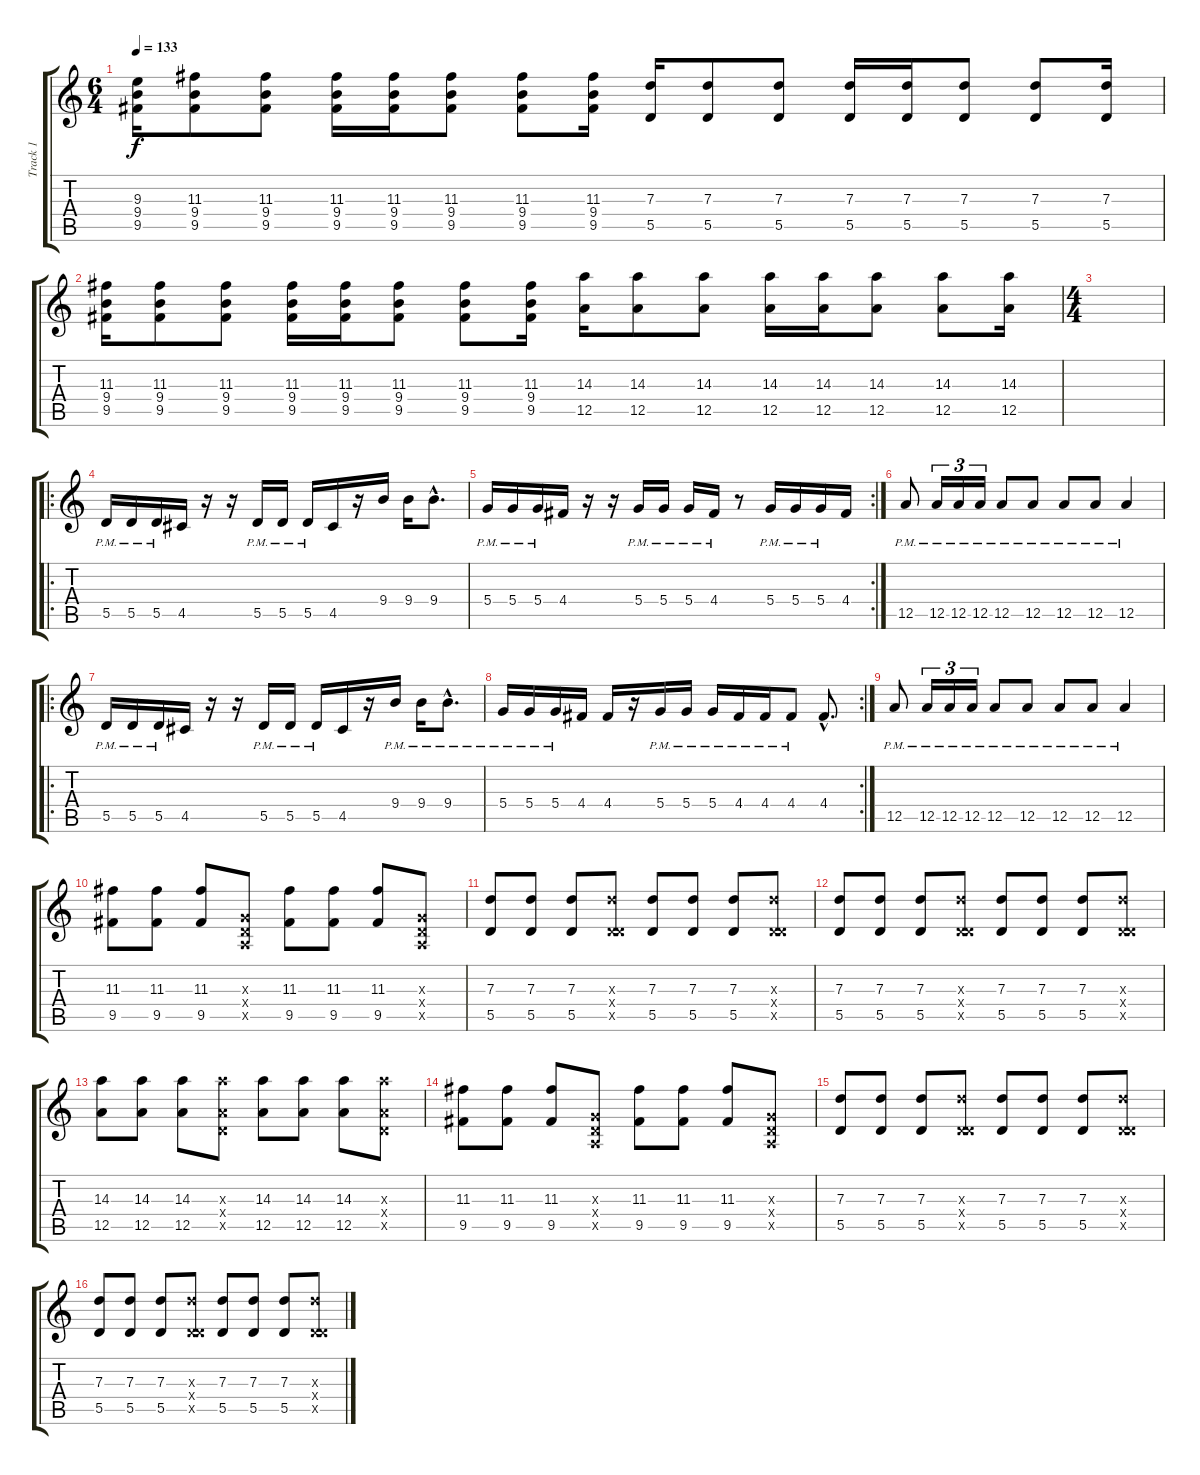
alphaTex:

\track ("Track 1" "Track 1") {instrument distortionguitar}
\staff {score tabs}
\tuning (E4 B3 G3 D3 A2 E2) {hide}
\ts (6 4)
\tempo 133
\clef g2
\ks c
(9.3 9.4 9.5).16{dy f} (11.3 9.4 9.5).8 (11.3 9.4 9.5).8 (11.3 9.4 9.5).16 (11.3 9.4 9.5).16 (11.3 9.4 9.5).8 (11.3 9.4 9.5).8 (11.3 9.4 9.5).16 (7.3 5.5).16 (7.3 5.5).8 (7.3 5.5).8 (7.3 5.5).16 (7.3 5.5).16 (7.3 5.5).8 (7.3 5.5).8 (7.3 5.5).16 |
(11.3 9.4 9.5).16 (11.3 9.4 9.5).8 (11.3 9.4 9.5).8 (11.3 9.4 9.5).16 (11.3 9.4 9.5).16 (11.3 9.4 9.5).8 (11.3 9.4 9.5).8 (11.3 9.4 9.5).16 (14.3 12.5).16 (14.3 12.5).8 (14.3 12.5).8 (14.3 12.5).16 (14.3 12.5).16 (14.3 12.5).8 (14.3 12.5).8 (14.3 12.5).16 |
\ts (4 4)
|
\ro
5.5{pm}.16 5.5{pm}.16 5.5{pm}.16 4.5.16 r.16 r.16 5.5{pm}.16 5.5{pm}.16 5.5{pm}.16 4.5.16 r.16 9.4.16 9.4.16 9.4{hac}.8{d} |
\rc 2
5.4{pm}.16 5.4{pm}.16 5.4{pm}.16 4.4.16 r.16 r.16 5.4{pm}.16 5.4{pm}.16 5.4{pm}.16 4.4{pm}.16 r.8 5.4{pm}.16 5.4{pm}.16 5.4{pm}.16 4.4.16 |
12.5{pm}.8 12.5{pm}.16{tu (3 2)} 12.5{pm}.16{tu (3 2)} 12.5{pm}.16{tu (3 2)} 12.5{pm}.8 12.5{pm}.8 12.5{pm}.8 12.5{pm}.8 12.5{pm}.4 |
\ro
5.5{pm}.16 5.5{pm}.16 5.5{pm}.16 4.5.16 r.16 r.16 5.5{pm}.16 5.5{pm}.16 5.5{pm}.16 4.5.16 r.16 9.4{pm}.16 9.4{pm}.16 9.4{hac pm}.8{d} |
\rc 2
5.4{pm}.16 5.4{pm}.16 5.4{pm}.16 4.4.16 4.4.16 r.16 5.4{pm}.16 5.4{pm}.16 5.4{pm}.16 4.4{pm}.16 4.4{pm}.16 4.4{pm}.8 4.4{hac}.8{d} |
12.5{pm}.8 12.5{pm}.16{tu (3 2)} 12.5{pm}.16{tu (3 2)} 12.5{pm}.16{tu (3 2)} 12.5{pm}.8 12.5{pm}.8 12.5{pm}.8 12.5{pm}.8 12.5{pm}.4 |
(11.3 9.5).8 (11.3 9.5).8 (11.3 9.5).8 (0.3{x} 0.4{x} 0.5{x}).8 (11.3 9.5).8 (11.3 9.5).8 (11.3 9.5).8 (0.3{x} 0.4{x} 0.5{x}).8 |
(7.3 5.5).8 (7.3 5.5).8 (7.3 5.5).8 (7.3{x} 0.4{x} 5.5{x}).8 (7.3 5.5).8 (7.3 5.5).8 (7.3 5.5).8 (7.3{x} 0.4{x} 5.5{x}).8 |
(7.3 5.5).8 (7.3 5.5).8 (7.3 5.5).8 (7.3{x} 0.4{x} 5.5{x}).8 (7.3 5.5).8 (7.3 5.5).8 (7.3 5.5).8 (7.3{x} 0.4{x} 5.5{x}).8 |
(14.3 12.5).8 (14.3 12.5).8 (14.3 12.5).8 (14.3{x} 0.4{x} 12.5{x}).8 (14.3 12.5).8 (14.3 12.5).8 (14.3 12.5).8 (14.3{x} 0.4{x} 12.5{x}).8 |
(11.3 9.5).8 (11.3 9.5).8 (11.3 9.5).8 (0.3{x} 0.4{x} 0.5{x}).8 (11.3 9.5).8 (11.3 9.5).8 (11.3 9.5).8 (0.3{x} 0.4{x} 0.5{x}).8 |
(7.3 5.5).8 (7.3 5.5).8 (7.3 5.5).8 (7.3{x} 0.4{x} 5.5{x}).8 (7.3 5.5).8 (7.3 5.5).8 (7.3 5.5).8 (7.3{x} 0.4{x} 5.5{x}).8 |
(7.3 5.5).8 (7.3 5.5).8 (7.3 5.5).8 (7.3{x} 0.4{x} 5.5{x}).8 (7.3 5.5).8 (7.3 5.5).8 (7.3 5.5).8 (7.3{x} 0.4{x} 5.5{x}).8
